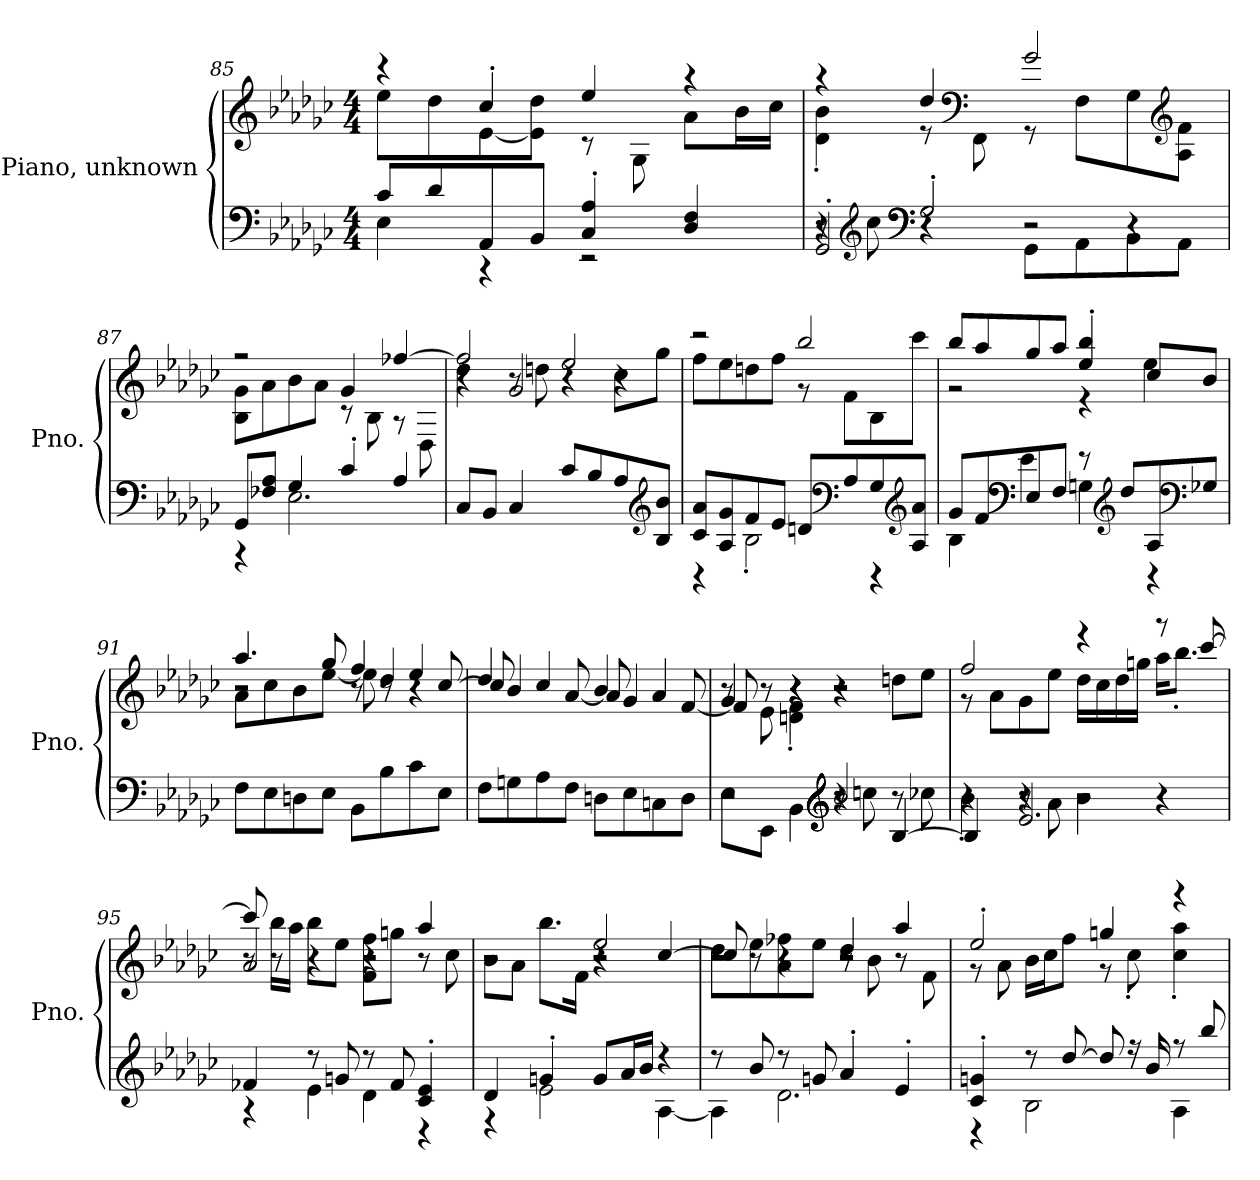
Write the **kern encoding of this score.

**kern	**kern
*part1	*part1
*staff2	*staff1
*I"Piano, unknown	*
*I'Pno.	*
*clefF4	*clefG2
*k[b-e-a-d-g-c-]	*k[b-e-a-d-g-c-]
*M4/4	*M4/4
=85	=85
*^	*^
8c-/L	4E-\	4r	8ee-\L
8d-/	.	.	8dd-\
8AA-/	4r	4cc-'/	[8e-\
8BB-/J	.	.	8e-\] 8dd-\J
4C-/' 4A-/'	2r	4ee-/	8r
.	.	.	8G-\
4D-/ 4F/	.	4r	8a-\L
.	.	.	16b-\L
.	.	.	16cc-\JJ
!!LO:LB:g=z	!!
=86	=86	=86	=86
*	*^	*	*
4r	8r	2GG-'/	4r	4d-\' 4b-\'
*clefG2	*	*	*	*
.	8cc-\	.	.	.
*clefF4	*	*	*	*
2G-'/	4r	.	4dd-/	8r
*	*	*	*clefF4	*
.	.	.	.	8FF\
.	8GG-\L	2r	2g-/	8r
.	8AA-\	.	.	8F\L
4r	8BB-\	.	.	8G-\
*	*	*	*clefG2	*
.	8AA-\J	.	.	8A-\ 8f\J
*	*v	*v	*	*
=87	=87	=87	=87
8GG-/L	4r	2r	8B-\ 8g-\L
8F-X/ 8A-/J	.	.	8a-\
4G-/	2.E-\	.	8b-\
.	.	.	8a-\J
4c-'/	.	4g-/	8r
.	.	.	8B-\
4A-/	.	[4ff-X/	8r
.	.	.	8D-\
*v	*v	*	*
=88	=88	=88
*	*	*^
8C-/L	2ff-/]	4dd-\	4r
8BB-/J	.	.	.
4C-/	.	8r	2g-/
.	.	8ddn\	.
8c-/L	2ee-/	4r	.
8B-/	.	.	.
8A-/	.	8cc-\L	4r
*clefG2	*	*	*
8B-/ 8b-/J	.	8gg-\J	.
*	*	*v	*v
!!LO:LB:g=z
=89	=89	=89
*^	*	*
8c-/ 8a-/L	4r	2r	8ff\L
8A-/ 8g-/	.	.	8ee-\
8f/	2B-'\	.	8ddn\
8e-/J	.	.	8ff\J
8dn/L	.	2bb-/	8r
*clefF4	*	*	*
8A-/	.	.	8f\L
8G-/	4r	.	8B-\
*clefG2	*	*	*
8A-/ 8a-/J	.	.	8ccc-\J
=90	=90	=90	=90
8g-/L	4B-\	8bb-/L	2r
8f/	.	8aa-/	.
*clefF4	*	*	*
8E-/	4e-\	8gg-/	.
8F/J	.	8aa-/J	.
8r	4Gn\	4ee-/' 4bb-/'	4r
*clefG2	*	*	*
8dd-/L	.	.	.
8A-/	4r	8cc-/L	4ee-\
*clefF4	*	*	*
8G-X/J	.	8b-/J	.
*v	*v	*	*
=91	=91	=91
*	*	*^
8F\L	4.aa-/	8a-\L	2r
8E-\	.	8cc-\	.
8Dn\	.	8b-\	.
8E-\J	8gg-/	[8ee-\J	.
8BB-\L	4ff/	8ee-\]	8r
8B-\	.	8r	4dd-/
8c-\	4ee-/	4r	.
8E-\J	.	.	[8cc-/
*	*	*v	*v
!!LO:LB:g=z
=92	=92	=92
8F\L	4dd-/	8cc-/]
8Gn\	.	4b-/
8A-\	4cc-/	.
8F\J	.	[8a-/
8Dn\L	4b-/	8a-/]
8E-\	.	4g-/
8Cn\	4a-/	.
8D\J	.	[8f/
=93	=93	=93
*^	*	*^
*	*^	*	*	*
2r	8E-\L	2r	4g-/	8r	8f/]
.	8EE-\J	.	.	8e-\	8r
.	4BB-\	.	4r	4dn\' 4f\'	4r
*clefG2	*	*	*	*	*
2b-/	8r	4r	2r	4r	2r
.	8ccn\	.	.	.	.
.	8r	[4B-/	.	8ddn\L	.
.	8cc-X\	.	.	8ee-\J	.
*	*	*	*	*v	*v
=94	=94	=94	=94	=94
4r	4b-'\	4B-/]	2ff/	8r
.	.	.	.	8a-\L
2.e-/	8r	4r	.	8g-\
.	8a-\	.	.	8ee-\J
.	4b-\	2r	4r	16dd-\LL
.	.	.	.	16cc-\
.	.	.	.	16dd-\
.	.	.	.	16ggn\JJ
.	4r	.	8r	16aa-\KL
.	.	.	.	8.bb-'\J
.	.	.	[8ccc-/	.
*	*v	*v	*	*
!!LO:LB:g=z
=95	=95	=95	=95
*	*	*	*^
4f-X/	4r	8ccc-/]	8r	2a-/
.	.	8r	16bb-\LL	.
.	.	.	16aa-\JJ	.
8r	4e-\	4r	8bb-\L	.
8gn/	.	.	8ee-\J	.
8r	4d-\	4r	8f\ 8ff\L	2r
8f-/	.	.	8ggn\J	.
4c-/' 4e-/'	4r	4aa-/	8r	.
.	.	.	8cc-\	.
=96	=96	=96	=96	=96
4d-/	4r	2r	8b-\L	2r
.	.	.	8a-\J	.
4gn'/	2e-\	.	8.bb-\L	.
.	.	.	16f\Jk	.
8g/L	.	2ee-/	2r	4r
16a-/L	.	.	.	.
16b-/JJ	.	.	.	.
4r	[4A-\	.	.	[4cc-/
=97	=97	=97	=97	=97
8r	4A-\]	2r	8dd-\L	8cc-/]
8b-/	.	.	8ee-\	8r
8r	2.d-\	.	8a-\ 8ff-X\	4r
8gn/	.	.	8ee-\J	.
4a-'/	.	4dd-/	8r	2r
.	.	.	8b-\	.
4e-'/	.	4aa-/	8r	.
.	.	.	8f\	.
*	*	*	*v	*v
!!LO:LB:g=z
=98	=98	=98	=98
4c-/' 4gn/'	4r	2ee-'/	8r
.	.	.	8a-\
8r	2B-\	.	16b-\LL
.	.	.	16cc-\J
[8dd-/	.	.	8ff\J
8dd-/]	.	4ggn/	8r
16r	.	.	8cc-'\
16b-/	.	.	.
8r	4A-\	4r	4cc-\' 4aa-\'
8bb-/	.	.	.
*v	*v	*	*
*	*v	*v
=	=
*-	*-
